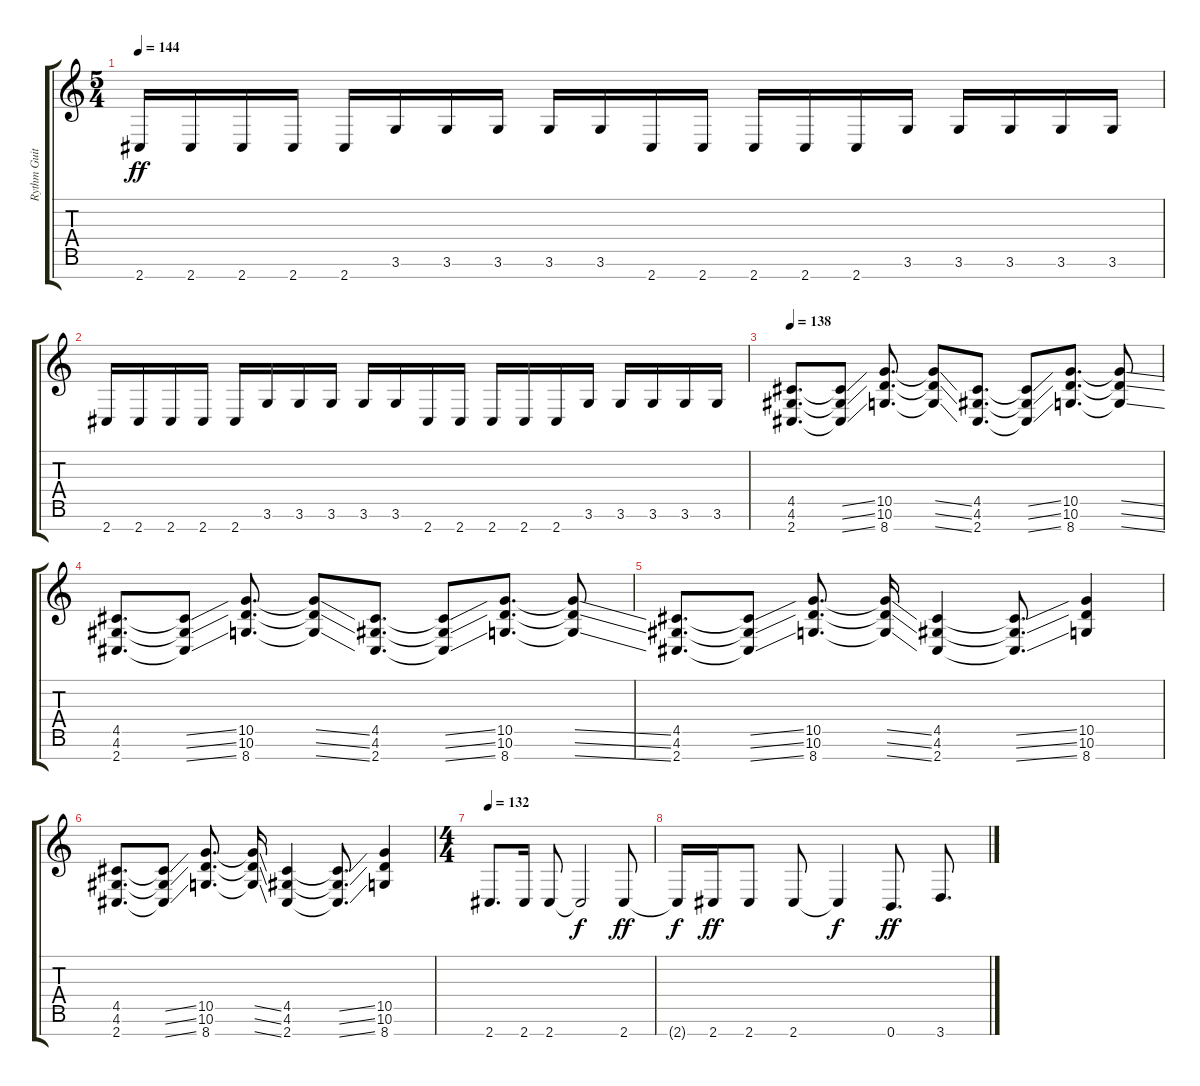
\track ("Rythm Guitar #1" "Rythm Guit") {instrument distortionguitar}
\staff {score tabs}
\tuning (E4 B3 G3 D3 A2 E2 B1) {hide}
\ts (5 4)
\tempo 144
\clef g2
\ks c
2.7.16{dy ff} 2.7.16 2.7.16 2.7.16 2.7.16 3.6.16 3.6.16 3.6.16 3.6.16 3.6.16 2.7.16 2.7.16 2.7.16 2.7.16 2.7.16 3.6.16 3.6.16 3.6.16 3.6.16 3.6.16 |
2.7.16 2.7.16 2.7.16 2.7.16 2.7.16 3.6.16 3.6.16 3.6.16 3.6.16 3.6.16 2.7.16 2.7.16 2.7.16 2.7.16 2.7.16 3.6.16 3.6.16 3.6.16 3.6.16 3.6.16 |
\tempo 138
(4.5 4.6 2.7).8{d} (4.5{ss t} 4.6{ss t} 2.7{ss t}).8 (10.5 10.6 8.7).8{d} (10.5{ss t} 10.6{ss t} 8.7{ss t}).8 (4.5 4.6 2.7).8{d} (4.5{ss t} 4.6{ss t} 2.7{ss t}).8 (10.5 10.6 8.7).8{d} (10.5{ss t} 10.6{ss t} 8.7{ss t}).8 |
(4.5 4.6 2.7).8{d} (4.5{ss t} 4.6{ss t} 2.7{ss t}).8 (10.5 10.6 8.7).8{d} (10.5{ss t} 10.6{ss t} 8.7{ss t}).8 (4.5 4.6 2.7).8{d} (4.5{ss t} 4.6{ss t} 2.7{ss t}).8 (10.5 10.6 8.7).8{d} (10.5{ss t} 10.6{ss t} 8.7{ss t}).8 |
(4.5 4.6 2.7).8{d} (4.5{ss t} 4.6{ss t} 2.7{ss t}).8 (10.5 10.6 8.7).8{d} (10.5{ss t} 10.6{ss t} 8.7{ss t}).16 (4.5 4.6 2.7).4 (4.5{ss t} 4.6{ss t} 2.7{ss t}).8{d} (10.5 10.6 8.7).4 |
(4.5 4.6 2.7).8{d} (4.5{ss t} 4.6{ss t} 2.7{ss t}).8 (10.5 10.6 8.7).8{d} (10.5{ss t} 10.6{ss t} 8.7{ss t}).16 (4.5 4.6 2.7).4 (4.5{ss t} 4.6{ss t} 2.7{ss t}).8{d} (10.5 10.6 8.7).4 |
\ts (4 4)
\tempo 132
2.7.8{d} 2.7.16 2.7.8 2.7{t}.2{dy f} 2.7.8{dy ff} |
2.7{t}.16{dy f} 2.7.16{dy ff} 2.7.8 2.7.8 2.7{t}.4{dy f} 0.7.8{d dy ff} 3.7.8{d}
